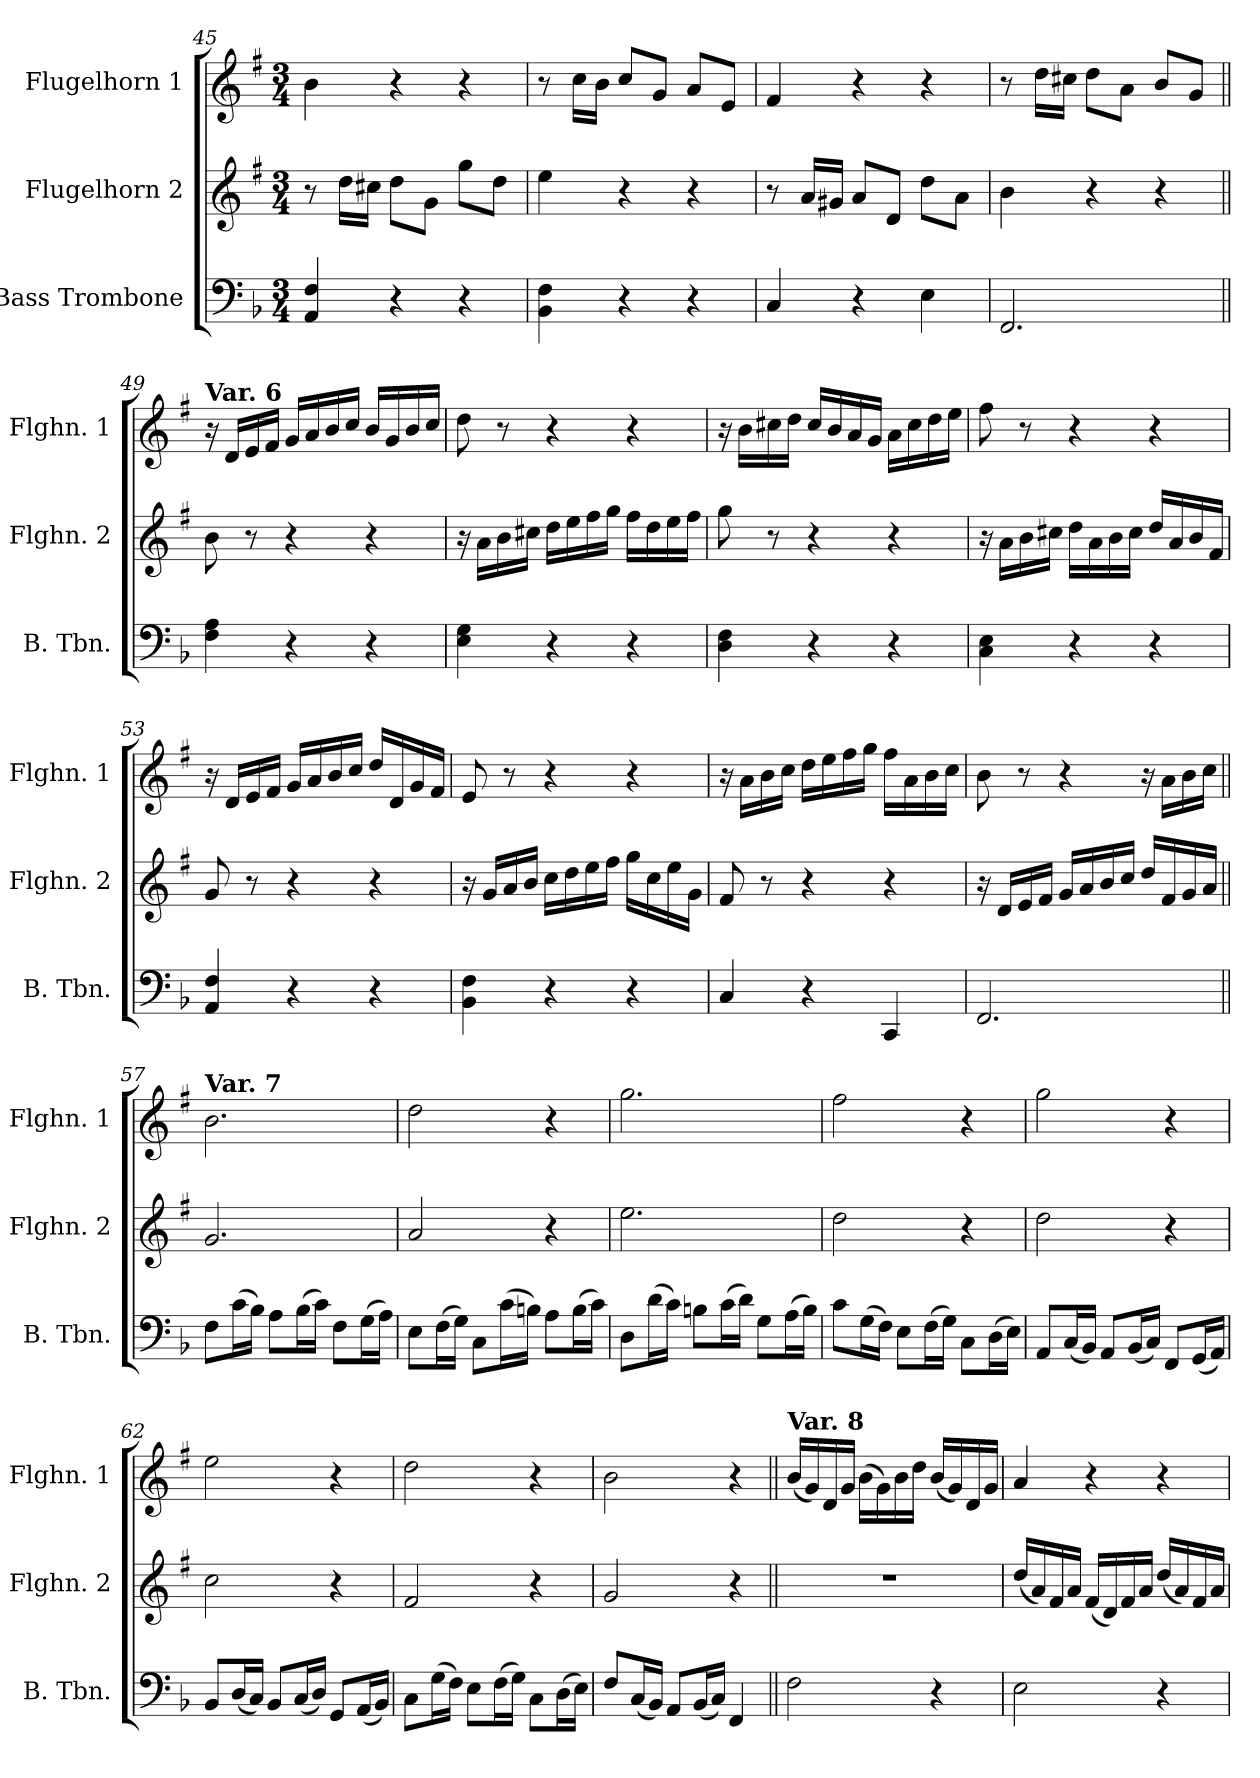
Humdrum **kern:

**kern	**kern	**kern
*part3	*part2	*part1
*staff3	*staff2	*staff1
*I"Bass Trombone	*I"Flugelhorn 2	*I"Flugelhorn 1
*I'B. Tbn.	*I'Flghn. 2	*I'Flghn. 1
*clefF4	*clefG2	*clefG2
*	*ITrd1c2	*ITrd1c2
*k[b-]	*k[b-]	*k[b-]
*F:	*F:	*F:
*M3/4	*M3/4	*M3/4
=45	=45	=45
4AA/ 4F/	8r	4a\
.	16cc\LL	.
.	16bn\JJ	.
4r	8cc\L	4r
.	8f\J	.
4r	8ff\L	4r
.	8cc\J	.
=46	=46	=46
4BB-\ 4F\	4dd\	8r
.	.	16b-\LL
.	.	16a\JJ
4r	4r	8b-/L
.	.	8f/J
4r	4r	8g/L
.	.	8d/J
=47	=47	=47
4C/	8r	4e/
.	16g/LL	.
.	16f#X/JJ	.
4r	8g/L	4r
.	8c/J	.
4E\	8cc\L	4r
.	8g\J	.
=48	=48	=48
2.FF/	4a\	8r
.	.	16cc\LL
.	.	16bn\JJ
.	4r	8cc\L
.	.	8g\J
.	4r	8a/L
.	.	8f/J
!!LO:LB:g=z
=49||	=49||	=49||
!	!	!LO:TX:a:B:t=Var. 6
4F\ 4A\	8a\	16r
.	.	16c/LL
.	8r	16d/
.	.	16e/JJ
4r	4r	16f/LL
.	.	16g/
.	.	16a/
.	.	16b-/JJ
4r	4r	16a/LL
.	.	16f/
.	.	16a/
.	.	16b-/JJ
=50	=50	=50
4E\ 4G\	16r	8cc\
.	16g\LL	.
.	16a\	8r
.	16bn\JJ	.
4r	16cc\LL	4r
.	16dd\	.
.	16ee\	.
.	16ff\JJ	.
4r	16ee\LL	4r
.	16cc\	.
.	16dd\	.
.	16ee\JJ	.
=51	=51	=51
4D\ 4F\	8ff\	16r
.	.	16a\LL
.	8r	16bn\
.	.	16cc\JJ
4r	4r	16b/LL
.	.	16a/
.	.	16g/
.	.	16f/JJ
4r	4r	16g\LL
.	.	16b\
.	.	16cc\
.	.	16dd\JJ
!!LO:PB:g=z
=52	=52	=52
4C\ 4E\	16r	8ee\
.	16g\LL	.
.	16a\	8r
.	16bn\JJ	.
4r	16cc\LL	4r
.	16g\	.
.	16a\	.
.	16b\JJ	.
4r	16cc/LL	4r
.	16g/	.
.	16a/	.
.	16e/JJ	.
=53	=53	=53
4AA/ 4F/	8f/	16r
.	.	16c/LL
.	8r	16d/
.	.	16e/JJ
4r	4r	16f/LL
.	.	16g/
.	.	16a/
.	.	16b-/JJ
4r	4r	16cc/LL
.	.	16c/
.	.	16f/
.	.	16e/JJ
=54	=54	=54
4BB-\ 4F\	16r	8d/
.	16f/LL	.
.	16g/	8r
.	16a/JJ	.
4r	16b-\LL	4r
.	16cc\	.
.	16dd\	.
.	16ee\JJ	.
4r	16ff\LL	4r
.	16b-\	.
.	16dd\	.
.	16f\JJ	.
!!LO:LB:g=z
=55	=55	=55
4C/	8e/	16r
.	.	16g\LL
.	8r	16a\
.	.	16b-\JJ
4r	4r	16cc\LL
.	.	16dd\
.	.	16ee\
.	.	16ff\JJ
4CC/	4r	16ee\LL
.	.	16g\
.	.	16a\
.	.	16b-\JJ
=56	=56	=56
2.FF/	16r	8a\
.	16c/LL	.
.	16d/	8r
.	16e/JJ	.
.	16f/LL	4r
.	16g/	.
.	16a/	.
.	16b-/JJ	.
.	16cc/LL	16r
.	16e/	16g\LL
.	16f/	16a\
.	16g/JJ	16b-\JJ
=57||	=57||	=57||
!	!	!LO:TX:a:B:t=Var. 7
8F\L	2.f/	2.a\
(>16c\L	.	.
16B-\JJ)	.	.
8A\L	.	.
(>16B-\L	.	.
16c\JJ)	.	.
8F\L	.	.
(>16G\L	.	.
16A\JJ)	.	.
=58	=58	=58
8E\L	2g/	2cc\
(>16F\L	.	.
16G\JJ)	.	.
8C\L	.	.
(>16c\L	.	.
16Bn\JJ)	.	.
8A\L	4r	4r
(>16B\L	.	.
16c\JJ)	.	.
!!LO:LB:g=z
=59	=59	=59
8D\L	2.dd\	2.ff\
(>16d\L	.	.
16c\JJ)	.	.
8Bn\L	.	.
(>16c\L	.	.
16d\JJ)	.	.
8G\L	.	.
(>16A\L	.	.
16B\JJ)	.	.
=60	=60	=60
8c\L	2cc\	2ee\
(>16G\L	.	.
16F\JJ)	.	.
8E\L	.	.
(>16F\L	.	.
16G\JJ)	.	.
8C\L	4r	4r
(>16D\L	.	.
16E\JJ)	.	.
=61	=61	=61
8AA/L	2cc\	2ff\
(<16C/L	.	.
16BB-/JJ)	.	.
8AA/L	.	.
(<16BB-/L	.	.
16C/JJ)	.	.
8FF/L	4r	4r
(<16GG/L	.	.
16AA/JJ)	.	.
=62	=62	=62
8BB-/L	2b-\	2dd\
(<16D/L	.	.
16C/JJ)	.	.
8BB-/L	.	.
(<16C/L	.	.
16D/JJ)	.	.
8GG/L	4r	4r
(<16AA/L	.	.
16BB-/JJ)	.	.
!!LO:PB:g=z
=63	=63	=63
8C\L	2e/	2cc\
(>16G\L	.	.
16F\JJ)	.	.
8E\L	.	.
(>16F\L	.	.
16G\JJ)	.	.
8C\L	4r	4r
(>16D\L	.	.
16E\JJ)	.	.
=64	=64	=64
8F/L	2f/	2a\
(<16C/L	.	.
16BB-/JJ)	.	.
8AA/L	.	.
(<16BB-/L	.	.
16C/JJ)	.	.
4FF/	4r	4r
=65||	=65||	=65||
!	!	!LO:TX:a:B:t=Var. 8
2F\	2.r	(<16a/LL
.	.	16f/)
.	.	16c/
.	.	16f/JJ
.	.	(>16a\LL
.	.	16f\)
.	.	16a\
.	.	16cc\JJ
4r	.	(<16a/LL
.	.	16f/)
.	.	16c/
.	.	16f/JJ
=66	=66	=66
2E\	(<16cc/LL	4g/
.	16g/)	.
.	16e/	.
.	16g/JJ	.
.	(<16e/LL	4r
.	16c/)	.
.	16e/	.
.	16g/JJ	.
4r	(<16cc/LL	4r
.	16g/)	.
.	16e/	.
.	16g/JJ	.
=	=	=
*-	*-	*-
